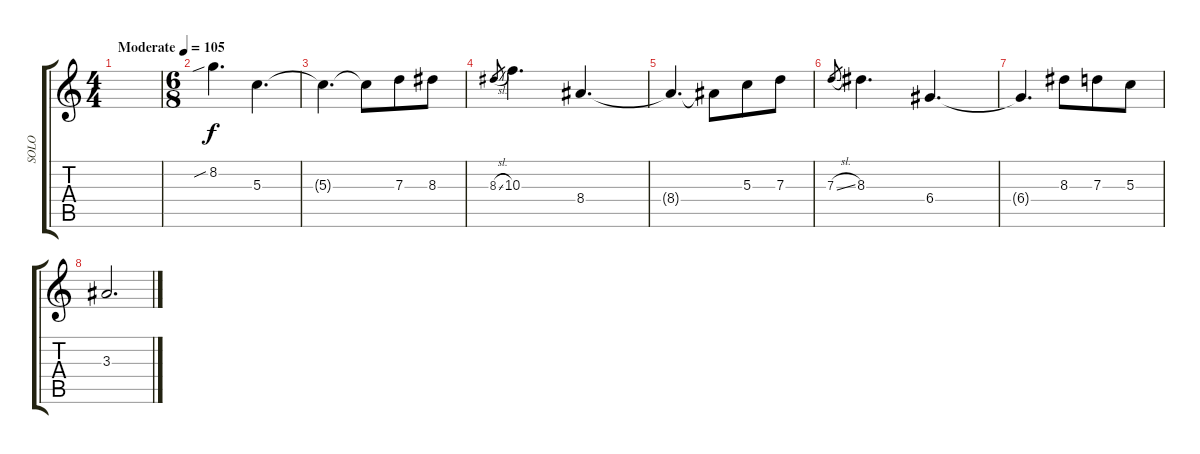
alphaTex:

\track ("SOLO" "SOLO") {instrument acousticguitarnylon}
\staff {score tabs}
\tuning (E4 B3 G3 D3 A2 E2) {hide}
\ts (4 4)
\tempo (105 "Moderate")
\clef g2
\ks c
|
\ts (6 8)
8.2{sib}.4{d} 5.3.4{d} |
5.3{t}.4{d} 5.3{t}.8 7.3.8 8.3.8 |
8.3{sl}.8{gr} 10.3.4{d} 8.4.4{d} |
8.4{t}.4{d txt ""} 8.4{t}.8 5.3.8 7.3.8 |
7.3{sl}.8{gr} 8.3.4{d} 6.4.4{d} |
6.4{t}.4{d} 8.3.8 7.3.8 5.3.8 |
3.3.2{d}
